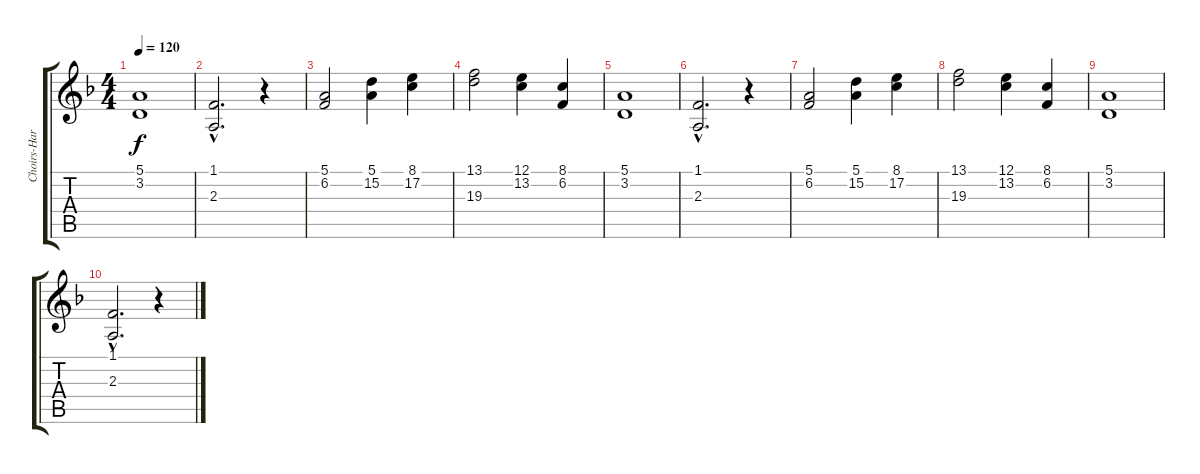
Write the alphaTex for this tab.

\track ("Choirs-Harpsi" "Choirs-Har") {instrument choiraahs}
\staff {score tabs}
\tuning (E4 B3 G3 D3 A2 E2) {hide}
\ts (4 4)
\tempo 120
\clef g2
\ks dminor
(5.1 3.2).1{dy f} |
(1.1{hac} 2.3{hac}).2{d} r.4 |
(5.1 6.2).2 (5.1 15.2).4 (8.1 17.2).4 |
(13.1 19.3).2 (12.1 13.2).4 (8.1 6.2).4 |
(5.1 3.2).1 |
(1.1{hac} 2.3{hac}).2{d} r.4 |
(5.1 6.2).2 (5.1 15.2).4 (8.1 17.2).4 |
(13.1 19.3).2 (12.1 13.2).4 (8.1 6.2).4 |
(5.1 3.2).1 |
(1.1{hac} 2.3{hac}).2{d} r.4
